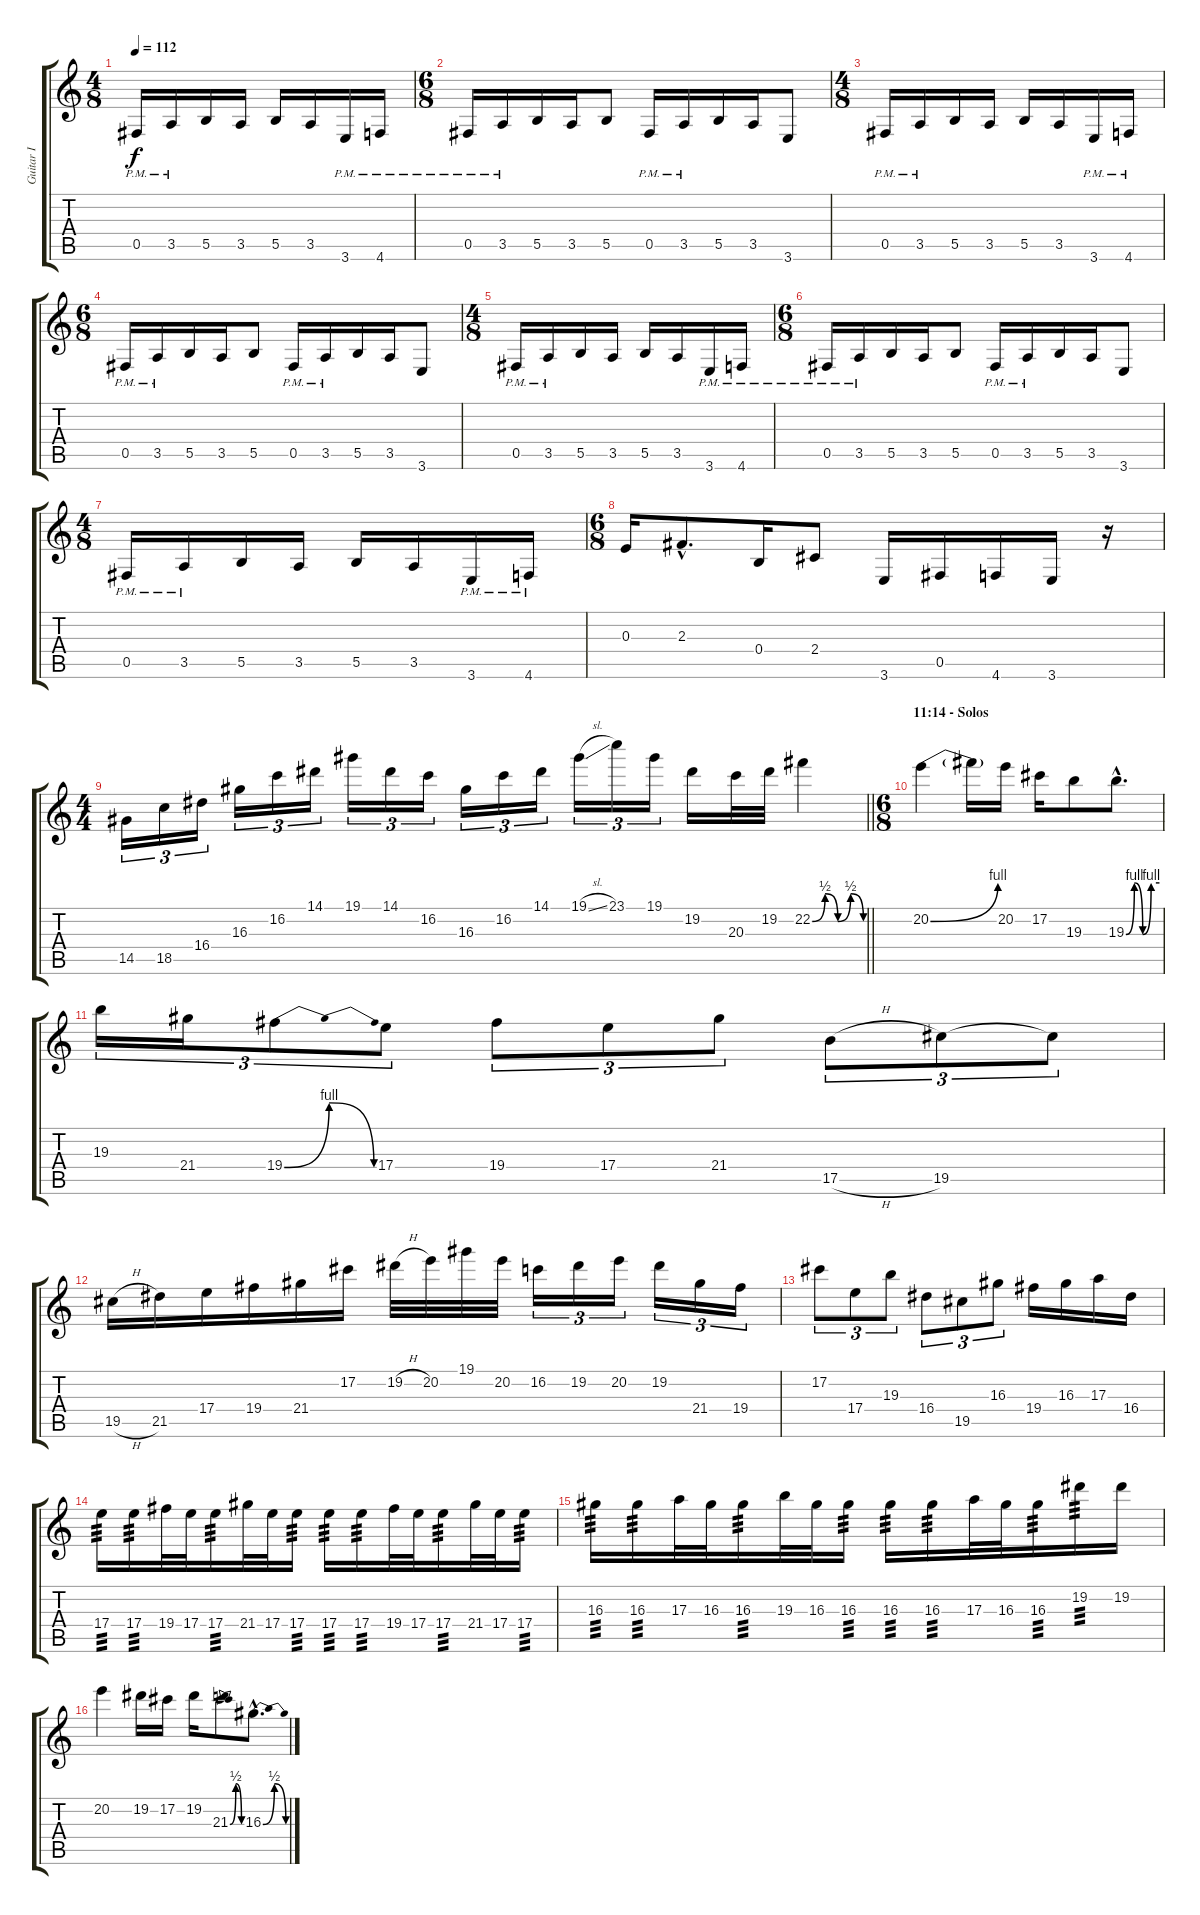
\track ("Guitar I" "Guitar I") {instrument distortionguitar}
\staff {score tabs}
\tuning (Db4 Ab3 E3 B2 Gb2 Db2) {hide}
\ts (4 8)
\tempo 112
\clef g2
\ks c
0.5{pm}.16{dy f} 3.5{pm}.16 5.5.16 3.5.16 5.5.16 3.5.16 3.6{pm}.16 4.6{pm}.16 |
\ts (6 8)
0.5{pm}.16 3.5{pm}.16 5.5.16 3.5.16 5.5.8 0.5{pm}.16 3.5{pm}.16 5.5.16 3.5.16 3.6.8 |
\ts (4 8)
0.5{pm}.16 3.5{pm}.16 5.5.16 3.5.16 5.5.16 3.5.16 3.6{pm}.16 4.6{pm}.16 |
\ts (6 8)
0.5{pm}.16 3.5{pm}.16 5.5.16 3.5.16 5.5.8 0.5{pm}.16 3.5{pm}.16 5.5.16 3.5.16 3.6.8 |
\ts (4 8)
0.5{pm}.16 3.5{pm}.16 5.5.16 3.5.16 5.5.16 3.5.16 3.6{pm}.16 4.6{pm}.16 |
\ts (6 8)
0.5{pm}.16 3.5{pm}.16 5.5.16 3.5.16 5.5.8 0.5{pm}.16 3.5{pm}.16 5.5.16 3.5.16 3.6.8 |
\ts (4 8)
0.5{pm}.16 3.5{pm}.16 5.5.16 3.5.16 5.5.16 3.5.16 3.6{pm}.16 4.6{pm}.16 |
\ts (6 8)
0.3.16 2.3{hac}.8{d} 0.4.16 2.4.8 3.6.16 0.5.16 4.6.16 3.6.16 r.16 |
\ts (4 4)
\barLineRight lightlight
14.5.16{tu (3 2)} 18.5.16{tu (3 2)} 16.4.16{tu (3 2)} 16.3.16{tu (3 2)} 16.2.16{tu (3 2)} 14.1.16{tu (3 2)} 19.1.16{tu (3 2)} 14.1.16{tu (3 2)} 16.2.16{tu (3 2)} 16.3.16{tu (3 2)} 16.2.16{tu (3 2)} 14.1.16{tu (3 2)} 19.1{sl}.16{tu (3 2)} 23.1.16{tu (3 2)} 19.1.16{tu (3 2)} 19.2.16 20.3.32 19.2.32 22.2{be (custom 0 0 15 2 30 0 45 2 60 0)}.4 |
\ts (6 8)
\section ("" "11:14 - Solos")
20.2{be (bend 0 0 60 4)}.4 20.2{t}.16 20.2.16 17.2.16 19.3.8 19.3{be (custom 0 0 15 4 30 0 45 4 60 4) hac}.8{d} |
19.3.16{tu (3 2)} 21.4.16{tu (3 2)} 19.4{be (bendrelease 0 0 15 4 15 4 60 0)}.8{tu (3 2)} 17.4.8{tu (3 2)} 19.4.8{tu (3 2)} 17.4.8{tu (3 2)} 21.4.8{tu (3 2)} 17.5{h}.8{tu (3 2)} 19.5.8{tu (3 2)} 19.5{t}.8{tu (3 2)} |
19.5{h}.16 21.5.16 17.4.16 19.4.16 21.4.16 17.2.16 19.2{h}.32 20.2.32 19.1.32 20.2.32 16.2.16{tu (3 2)} 19.2.16{tu (3 2)} 20.2.16{tu (3 2)} 19.2.16{tu (3 2)} 21.4.16{tu (3 2)} 19.4.16{tu (3 2)} |
17.2.8{tu (3 2)} 17.4.8{tu (3 2)} 19.3.8{tu (3 2)} 16.4.8{tu (3 2)} 19.5.8{tu (3 2)} 16.3.8{tu (3 2)} 19.4.16 16.3.16 17.3.16 16.4.16 |
17.4.16{tp 3} 17.4.16{tp 3} 19.4.32 17.4.32 17.4.16{tp 3} 21.4.32 17.4.32 17.4.16{tp 3} 17.4.16{tp 3} 17.4.16{tp 3} 19.4.32 17.4.32 17.4.16{tp 3} 21.4.32 17.4.32 17.4.16{tp 3} |
16.3.16{tp 3} 16.3.16{tp 3} 17.3.32 16.3.32 16.3.16{tp 3} 19.3.32 16.3.32 16.3.16{tp 3} 16.3.16{tp 3} 16.3.16{tp 3} 17.3.32 16.3.32 16.3.16{tp 3} 19.2.16{tp 3} 19.2.16 |
20.2.4 19.2.16 17.2.16 19.2.16 21.3{be (bendrelease 0 0 30 2 30 2 60 0)}.8 16.3{be (bendrelease 0 0 30 2 30 2 60 0) hac}.8{d}
